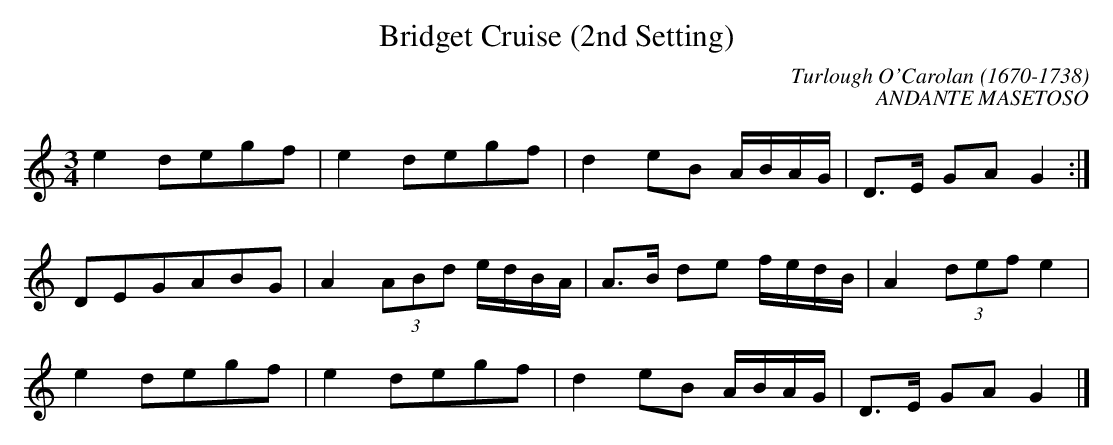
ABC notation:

X:1occ
T:Bridget Cruise (2nd Setting)
C:Turlough O'Carolan (1670-1738)
C:ANDANTE MASETOSO
M:3/4
L:1/8
K:C
e2degf|e2degf|d2eB A/2B/2A/2G/2|D3/2E/2 GA G2:|
DEGABG|A2 (3ABd e/2d/2B/2A/2|A3/2B/2 de f/2e/2d/2B/2|A2 (3def e2|
e2degf|e2degf|d2eB A/2B/2A/2G/2|D3/2E/2 GA G2|]
